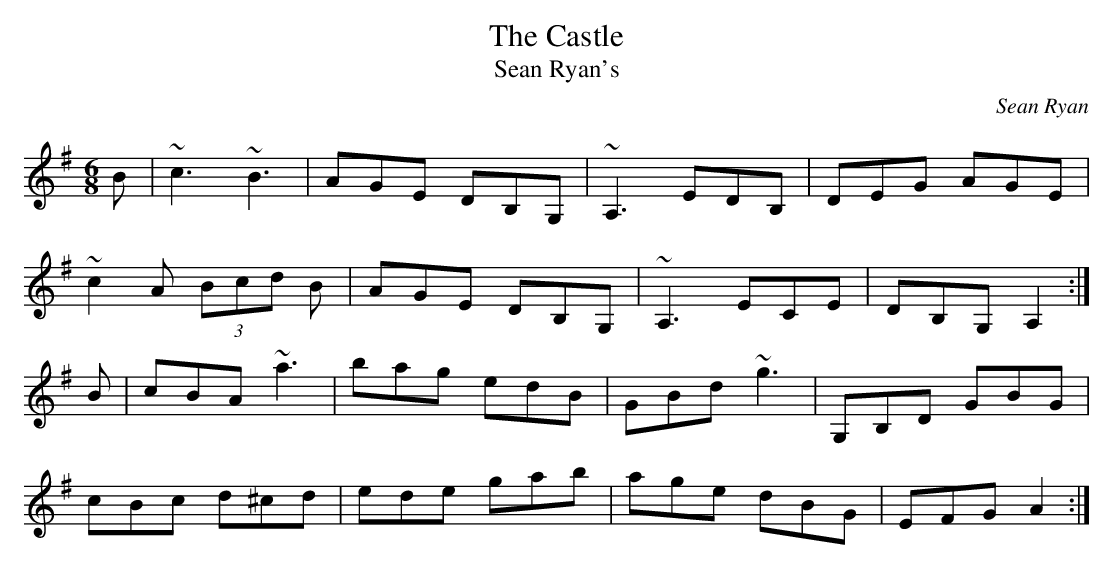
X:1
T:The Castle
T:Sean Ryan's
C:Sean Ryan
M:6/8
K:G
B|~c3 ~B3|AGE DB,G,|~A,3 EDB,|DEG AGE|
~c2A (3Bcd B|AGE DB,G,|~A,3 ECE|DB,G, A,2:|
B|cBA ~a3|bag edB|GBd ~g3|G,B,D GBG|
cBc d^cd|ede gab|age dBG|EFG A2 :|
